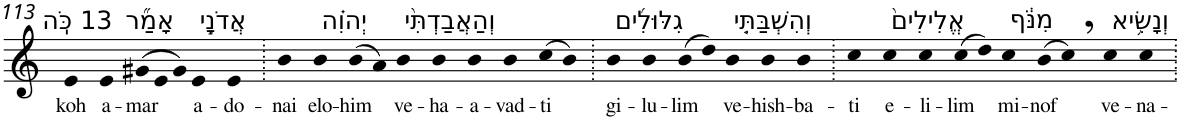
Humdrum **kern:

**kern	**text
*part1	*part1
*staff1	*staff1
*I"Piano	*
*I'Pno	*
!!LO:PB:g=z
*clefG2	*
*k[]	*
=113	=113
!LO:TX:a:t=13 כֹּֽה	!
!	!LO:LY:b
4e	koh
!LO:TX:a:t=אָמַ֞ר	!
!	!LO:LY:b
4e	a-
*Xtuplet	*
!	!LO:LY:b
(>12g#X	-mar
12e	.
12g#)	.
!LO:TX:a:t=אֲדֹנָ֣י	!
!	!LO:LY:b
4e	a-
!	!LO:LY:b
4e	-do-
=114.	=114.
!	!LO:LY:b
4b	-nai
!LO:TX:a:t=יְהוִ֗ה	!
!	!LO:LY:b
4b	elo-
!	!LO:LY:b
(>8b	-him
8a)	.
!LO:TX:a:t=וְהַאֲבַדְתִּ֨י	!
!	!LO:LY:b
4b	ve-
!	!LO:LY:b
4b	-ha-
!	!LO:LY:b
4b	-a-
!	!LO:LY:b
4b	-vad-
!	!LO:LY:b
(>8cc	-ti
8b)	.
=115.	=115.
!LO:TX:a:t=גִלּוּלִ֜ים	!
!	!LO:LY:b
4b	gi-
!	!LO:LY:b
4b	-lu-
!	!LO:LY:b
(>8b	-lim
8dd)	.
!LO:TX:a:t=וְהִשְׁבַּתִּ֤י	!
!	!LO:LY:b
4b	ve-
!	!LO:LY:b
4b	-hish-
!	!LO:LY:b
4b	-ba-
=116.	=116.
!	!LO:LY:b
4cc	-ti
!LO:TX:a:t=אֱלִילִים֙	!
!	!LO:LY:b
4cc	e-
!	!LO:LY:b
4cc	-li-
!	!LO:LY:b
(>8cc	-lim
8dd)	.
!LO:TX:a:t=מִנֹּ֔ף	!
!	!LO:LY:b
4cc	mi-
!	!LO:LY:b
(>8b	-nof
8cc,)	.
!LO:TX:a:t=וְנָשִׂ֥יא	!
!	!LO:LY:b
4cc	ve-
!	!LO:LY:b
4cc	-na-
=.	=.
*-	*-
